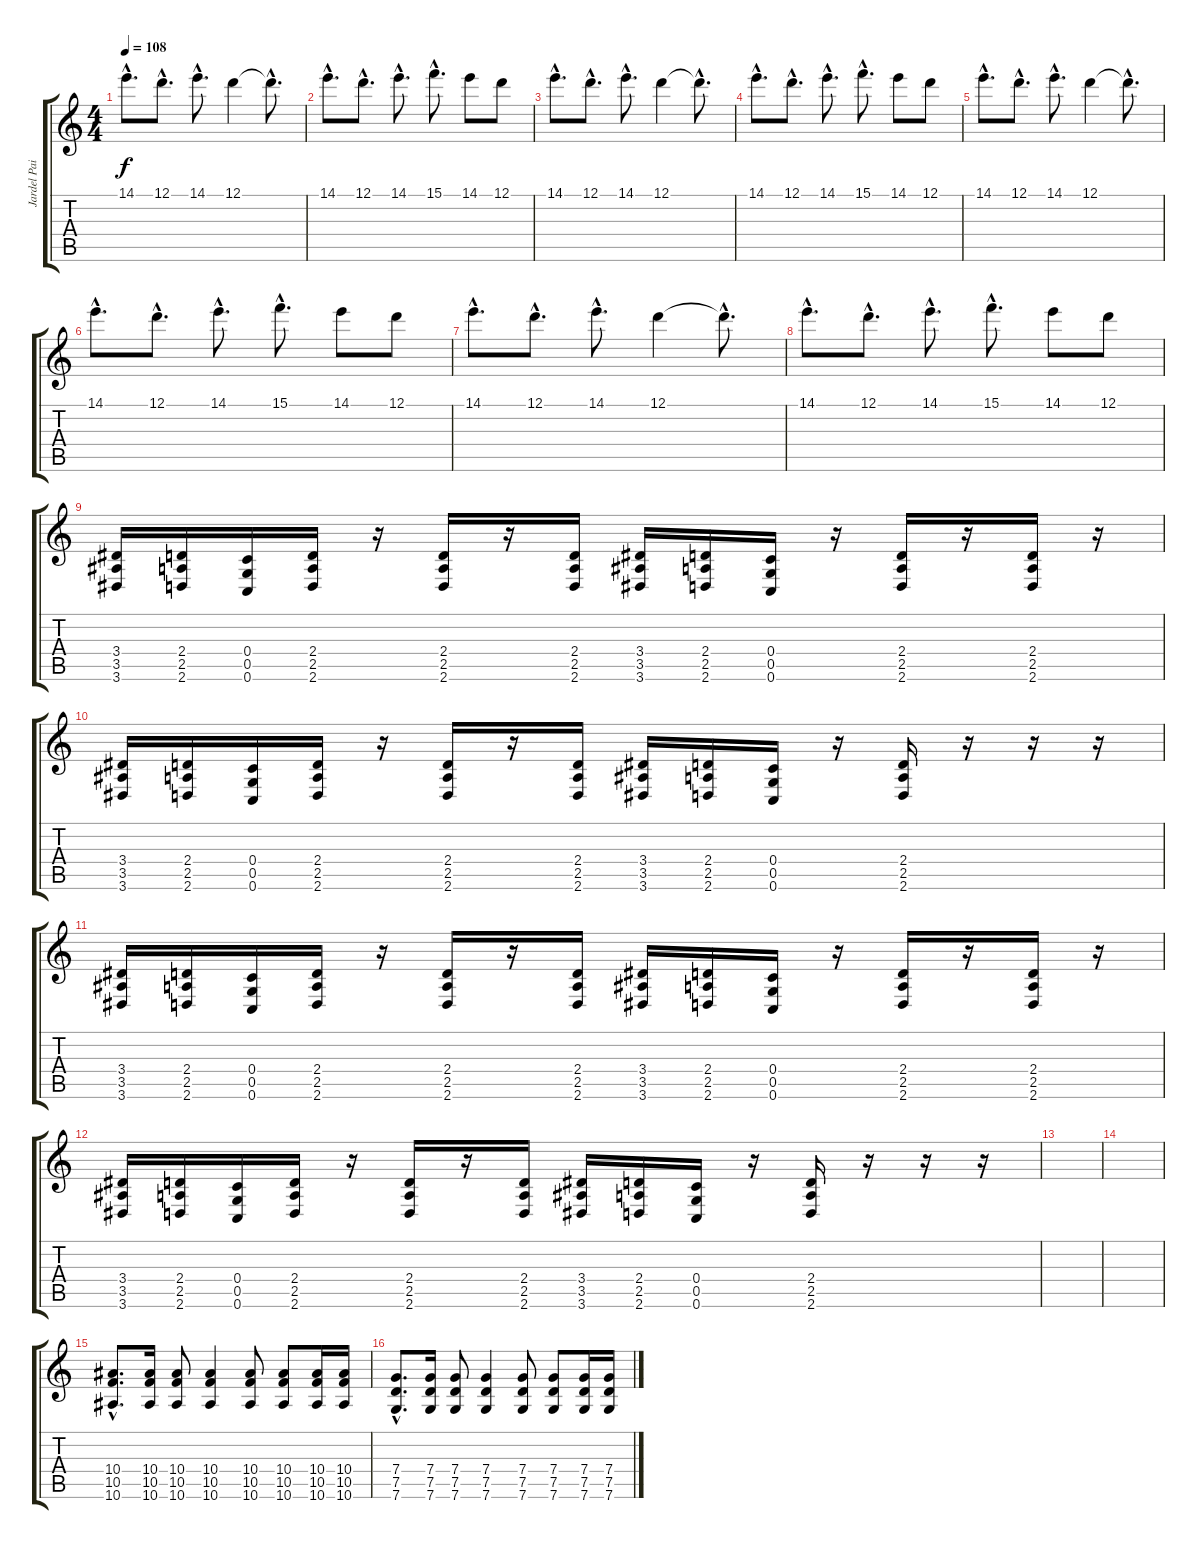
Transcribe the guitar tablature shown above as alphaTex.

\track ("Jardel Paisante [Guitar]" "Jardel Pai") {instrument distortionguitar}
\staff {score tabs}
\tuning (D4 A3 F3 C3 G2 C2) {hide}
\ts (4 4)
\tempo 108
\clef g2
\ks c
14.1{hac}.8{d dy f volume 10 balance 16 instrument electricguitarclean} 12.1{hac}.8{d} 14.1{hac}.8{d} 12.1.4 12.1{hac t}.8{d} |
14.1{hac}.8{d} 12.1{hac}.8{d} 14.1{hac}.8{d} 15.1{hac}.8{d} 14.1.8 12.1.8 |
14.1{hac}.8{d volume 10 balance 16 instrument electricguitarclean} 12.1{hac}.8{d} 14.1{hac}.8{d} 12.1.4 12.1{hac t}.8{d} |
14.1{hac}.8{d} 12.1{hac}.8{d} 14.1{hac}.8{d} 15.1{hac}.8{d} 14.1.8 12.1.8 |
14.1{hac}.8{d volume 10 balance 16 instrument electricguitarclean} 12.1{hac}.8{d} 14.1{hac}.8{d} 12.1.4 12.1{hac t}.8{d} |
14.1{hac}.8{d} 12.1{hac}.8{d} 14.1{hac}.8{d} 15.1{hac}.8{d} 14.1.8 12.1.8 |
14.1{hac}.8{d volume 10 balance 16 instrument electricguitarclean} 12.1{hac}.8{d} 14.1{hac}.8{d} 12.1.4 12.1{hac t}.8{d} |
14.1{hac}.8{d} 12.1{hac}.8{d} 14.1{hac}.8{d} 15.1{hac}.8{d} 14.1.8 12.1.8 |
(3.4 3.5 3.6).16{volume 16 balance 0 instrument distortionguitar} (2.4 2.5 2.6).16 (0.4 0.5 0.6).16 (2.4 2.5 2.6).16 r.16 (2.4 2.5 2.6).16 r.16 (2.4 2.5 2.6).16 (3.4 3.5 3.6).16 (2.4 2.5 2.6).16 (0.4 0.5 0.6).16 r.16 (2.4 2.5 2.6).16 r.16 (2.4 2.5 2.6).16 r.16 |
(3.4 3.5 3.6).16 (2.4 2.5 2.6).16 (0.4 0.5 0.6).16 (2.4 2.5 2.6).16 r.16 (2.4 2.5 2.6).16 r.16 (2.4 2.5 2.6).16 (3.4 3.5 3.6).16 (2.4 2.5 2.6).16 (0.4 0.5 0.6).16 r.16 (2.4 2.5 2.6).16 r.16 r.16 r.16 |
(3.4 3.5 3.6).16 (2.4 2.5 2.6).16 (0.4 0.5 0.6).16 (2.4 2.5 2.6).16 r.16 (2.4 2.5 2.6).16 r.16 (2.4 2.5 2.6).16 (3.4 3.5 3.6).16 (2.4 2.5 2.6).16 (0.4 0.5 0.6).16 r.16 (2.4 2.5 2.6).16 r.16 (2.4 2.5 2.6).16 r.16 |
(3.4 3.5 3.6).16 (2.4 2.5 2.6).16 (0.4 0.5 0.6).16 (2.4 2.5 2.6).16 r.16 (2.4 2.5 2.6).16 r.16 (2.4 2.5 2.6).16 (3.4 3.5 3.6).16 (2.4 2.5 2.6).16 (0.4 0.5 0.6).16 r.16 (2.4 2.5 2.6).16 r.16 r.16 r.16 |
|
|
(10.4{hac} 10.5{hac} 10.6{hac}).8{d volume 16 balance 8 instrument distortionguitar} (10.4 10.5 10.6).16 (10.4 10.5 10.6).8 (10.4 10.5 10.6).4 (10.4 10.5 10.6).8 (10.4 10.5 10.6).8 (10.4 10.5 10.6).16 (10.4 10.5 10.6).16 |
(7.4{hac} 7.5{hac} 7.6{hac}).8{d} (7.4 7.5 7.6).16 (7.4 7.5 7.6).8 (7.4 7.5 7.6).4 (7.4 7.5 7.6).8 (7.4 7.5 7.6).8 (7.4 7.5 7.6).16 (7.4 7.5 7.6).16
